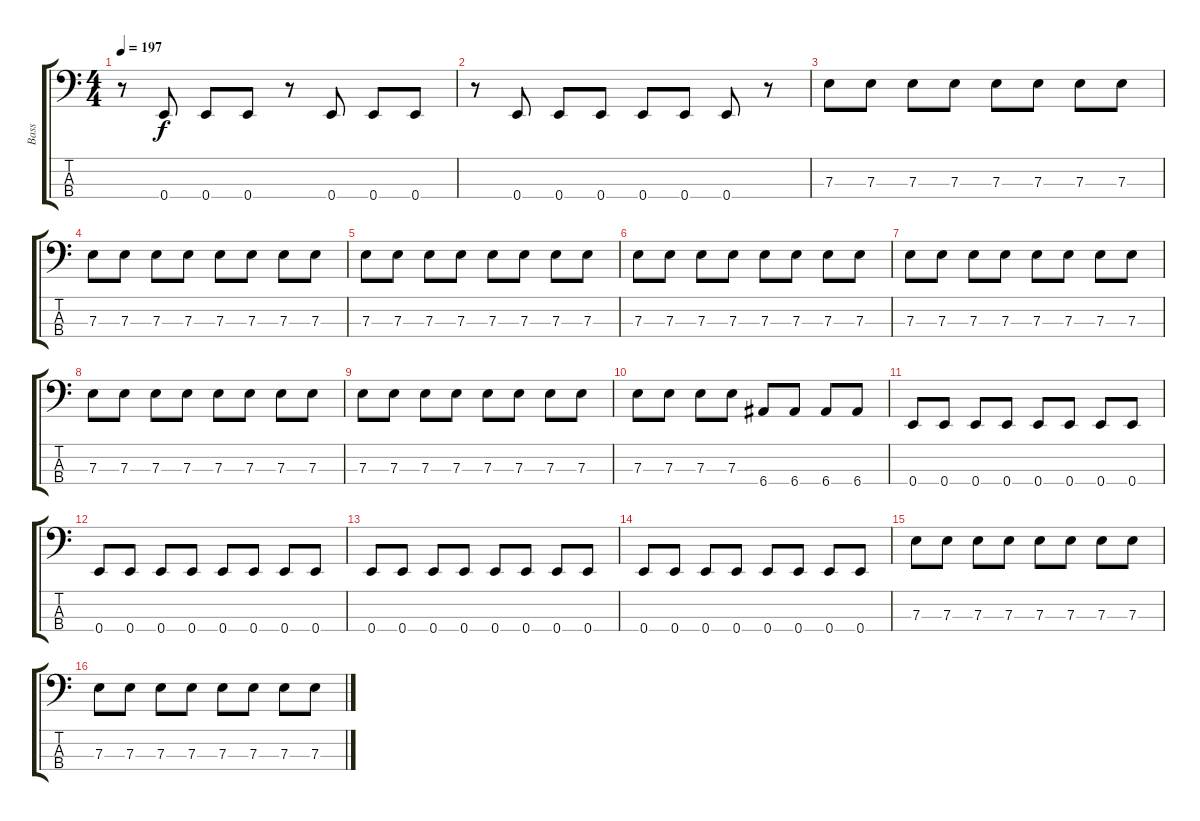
\track ("Bass" "Bass") {instrument electricbassfinger}
\staff {score tabs}
\tuning (G2 D2 A1 E1) {hide}
\ts (4 4)
\tempo 197
\clef f4
\ks c
r.8{dy f} 0.4.8 0.4.8 0.4.8 r.8 0.4.8 0.4.8 0.4.8 |
r.8 0.4.8 0.4.8 0.4.8 0.4.8 0.4.8 0.4.8 r.8 |
7.3.8 7.3.8 7.3.8 7.3.8 7.3.8 7.3.8 7.3.8 7.3.8 |
7.3.8 7.3.8 7.3.8 7.3.8 7.3.8 7.3.8 7.3.8 7.3.8 |
7.3.8 7.3.8 7.3.8 7.3.8 7.3.8 7.3.8 7.3.8 7.3.8 |
7.3.8 7.3.8 7.3.8 7.3.8 7.3.8 7.3.8 7.3.8 7.3.8 |
7.3.8 7.3.8 7.3.8 7.3.8 7.3.8 7.3.8 7.3.8 7.3.8 |
7.3.8 7.3.8 7.3.8 7.3.8 7.3.8 7.3.8 7.3.8 7.3.8 |
7.3.8 7.3.8 7.3.8 7.3.8 7.3.8 7.3.8 7.3.8 7.3.8 |
7.3.8 7.3.8 7.3.8 7.3.8 6.4.8 6.4.8 6.4.8 6.4.8 |
0.4.8 0.4.8 0.4.8 0.4.8 0.4.8 0.4.8 0.4.8 0.4.8 |
0.4.8 0.4.8 0.4.8 0.4.8 0.4.8 0.4.8 0.4.8 0.4.8 |
0.4.8 0.4.8 0.4.8 0.4.8 0.4.8 0.4.8 0.4.8 0.4.8 |
0.4.8 0.4.8 0.4.8 0.4.8 0.4.8 0.4.8 0.4.8 0.4.8 |
7.3.8 7.3.8 7.3.8 7.3.8 7.3.8 7.3.8 7.3.8 7.3.8 |
7.3.8 7.3.8 7.3.8 7.3.8 7.3.8 7.3.8 7.3.8 7.3.8
